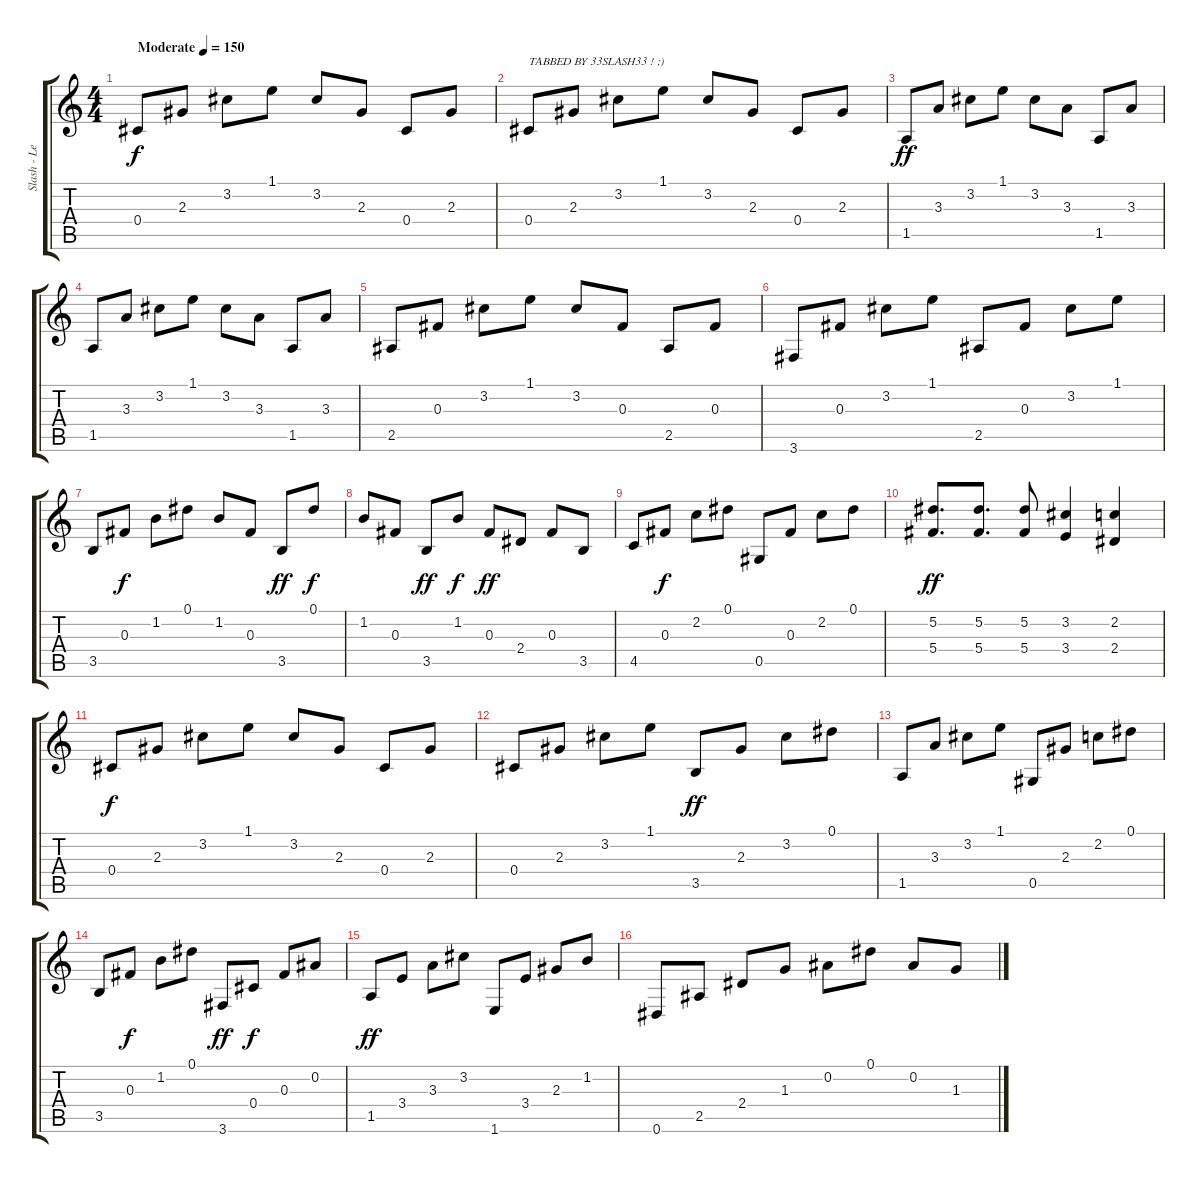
\track ("Slash - Lead Guitar" "Slash - Le") {instrument acousticguitarsteel}
\staff {score tabs}
\tuning (Eb4 Bb3 Gb3 Db3 Ab2 Eb2) {hide}
\ts (4 4)
\tempo (150 "Moderate")
\clef g2
\ks c
0.4.8{dy f instrument acousticguitarsteel} 2.3.8 3.2.8 1.1.8 3.2.8 2.3.8 0.4.8 2.3.8 |
0.4.8{txt "TABBED BY 33SLASH33 ! ;)"} 2.3.8 3.2.8 1.1.8 3.2.8 2.3.8 0.4.8 2.3.8 |
1.5.8{dy ff} 3.3.8 3.2.8 1.1.8 3.2.8 3.3.8 1.5.8 3.3.8 |
1.5.8 3.3.8 3.2.8 1.1.8 3.2.8 3.3.8 1.5.8 3.3.8 |
2.5.8 0.3.8 3.2.8 1.1.8 3.2.8 0.3.8 2.5.8 0.3.8 |
3.6.8 0.3.8 3.2.8 1.1.8 2.5.8 0.3.8 3.2.8 1.1.8 |
3.5.8 0.3.8{dy f} 1.2.8 0.1.8 1.2.8 0.3.8 3.5.8{dy ff} 0.1.8{dy f} |
1.2.8 0.3.8 3.5.8{dy ff} 1.2.8{dy f} 0.3.8{dy ff} 2.4.8 0.3.8 3.5.8 |
4.5.8 0.3.8{dy f} 2.2.8 0.1.8 0.5.8 0.3.8 2.2.8 0.1.8 |
(5.2 5.4).8{d dy ff} (5.2 5.4).8{d} (5.2 5.4).8 (3.2 3.4).4 (2.2 2.4).4 |
0.4.8{dy f} 2.3.8 3.2.8 1.1.8 3.2.8 2.3.8 0.4.8 2.3.8 |
0.4.8 2.3.8 3.2.8 1.1.8 3.5.8{dy ff} 2.3.8 3.2.8 0.1.8 |
1.5.8 3.3.8 3.2.8 1.1.8 0.5.8 2.3.8 2.2.8 0.1.8 |
3.5.8 0.3.8{dy f} 1.2.8 0.1.8 3.6.8{dy ff} 0.4.8{dy f} 0.3.8 0.2.8 |
1.5.8{dy ff} 3.4.8 3.3.8 3.2.8 1.6.8 3.4.8 2.3.8 1.2.8 |
0.6.8 2.5.8 2.4.8 1.3.8 0.2.8 0.1.8 0.2.8 1.3.8
